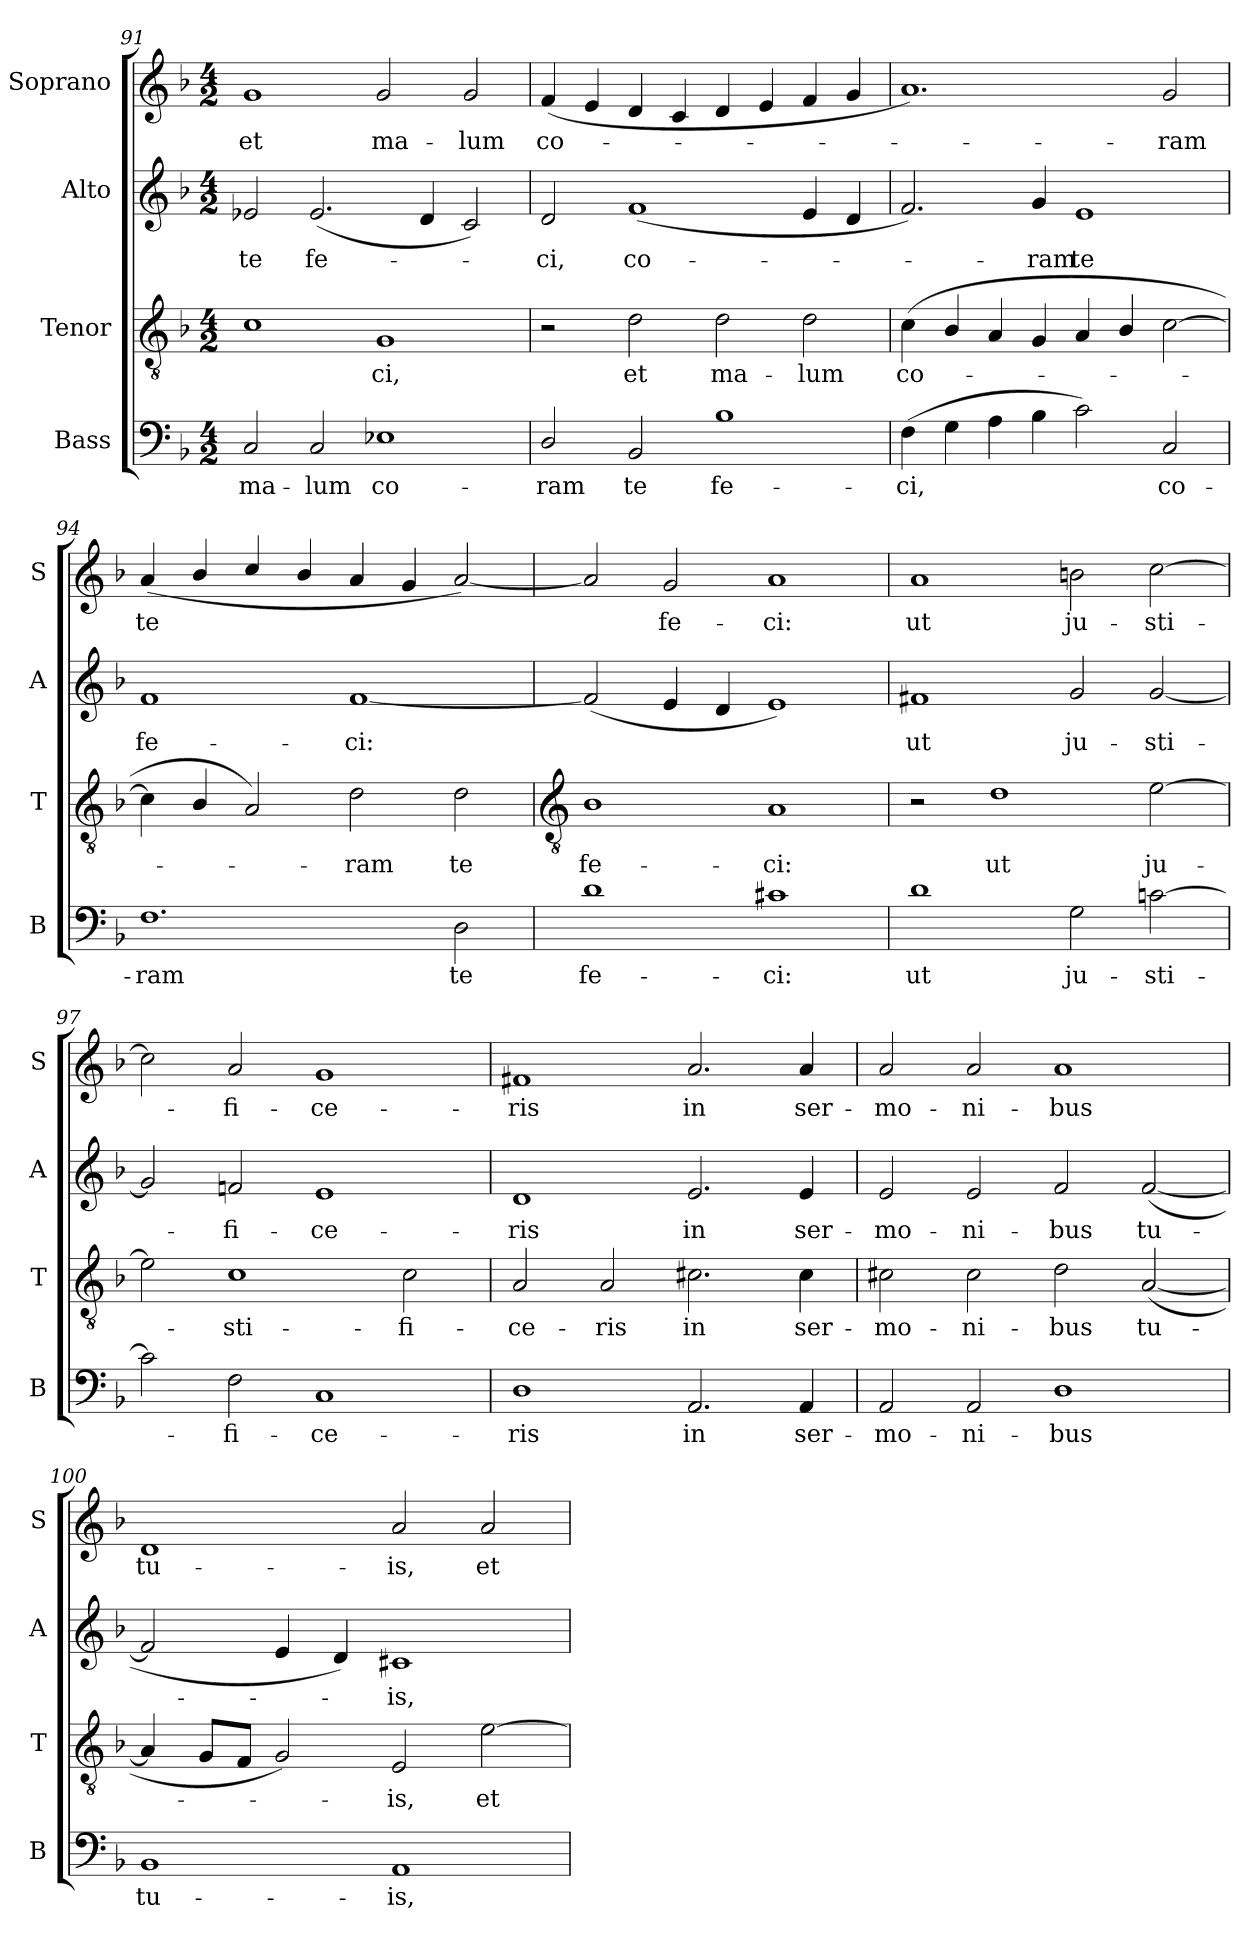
**kern	**text	**kern	**text	**kern	**text	**kern	**text
*part4	*part4	*part3	*part3	*part2	*part2	*part1	*part1
*staff4	*staff4	*staff3	*staff3	*staff2	*staff2	*staff1	*staff1
*I"Bass	*	*I"Tenor	*	*I"Alto	*	*I"Soprano	*
*I'B	*	*I'T	*	*I'A	*	*I'S	*
*clefF4	*	*clefGv2	*	*clefG2	*	*clefG2	*
*k[b-]	*	*k[b-]	*	*k[b-]	*	*k[b-]	*
*F:	*	*F:	*	*F:	*	*F:	*
*M4/2	*	*M4/2	*	*M4/2	*	*M4/2	*
=91	=91	=91	=91	=91	=91	=91	=91
!	!LO:LY:b	!	!	!	!LO:LY:b	!	!LO:LY:b
2C	ma-	1c	.	2e-X	te	1g	et
!	!LO:LY:b	!	!	!	!LO:LY:b	!	!
2C	-lum	.	.	(<2.e-	fe-	.	.
!	!LO:LY:b	!	!LO:LY:b	!	!	!	!LO:LY:b
1E-X	co-	1G	ci,	.	.	2g	ma-
.	.	.	.	4d	.	.	.
!	!	!	!	!	!	!	!LO:LY:b
.	.	.	.	2c)	.	2g	-lum
=92	=92	=92	=92	=92	=92	=92	=92
!	!LO:LY:b	!	!	!	!LO:LY:b	!	!LO:LY:b
2D/	-ram	2r	.	2d	ci,	(<4f	co-
.	.	.	.	.	.	4e	.
!	!LO:LY:b	!	!LO:LY:b	!	!LO:LY:b	!	!
2BB-	te	2d	et	(<1f	co-	4d	.
.	.	.	.	.	.	4c	.
!	!LO:LY:b	!	!LO:LY:b	!	!	!	!
1B-	fe-	2d	ma-	.	.	4d	.
.	.	.	.	.	.	4e	.
!	!	!	!LO:LY:b	!	!	!	!
.	.	2d	-lum	4e	.	4f	.
.	.	.	.	4d	.	4g	.
=93	=93	=93	=93	=93	=93	=93	=93
!	!LO:LY:b	!	!LO:LY:b	!	!	!	!
(>4F	-ci,	(<4c	co-	2.f)	.	1.a)	.
4G	.	4B-/	.	.	.	.	.
4A	.	4A	.	.	.	.	.
!	!	!	!	!	!LO:LY:b	!	!
4B-	.	4G	.	4g	ram	.	.
!	!	!	!	!	!LO:LY:b	!	!
2c)	.	4A	.	1e	te	.	.
.	.	4B-/	.	.	.	.	.
!	!LO:LY:b	!	!	!	!	!	!LO:LY:b
2C	co-	[2c\	.	.	.	2g	ram
=94	=94	=94	=94	=94	=94	=94	=94
!	!LO:LY:b	!	!	!	!LO:LY:b	!	!LO:LY:b
1.F	-ram	4c\]	.	1f	fe-	(<4a	te
.	.	4B-/	.	.	.	4b-/	.
.	.	2A)	.	.	.	4cc/	.
.	.	.	.	.	.	4b-/	.
!	!	!	!LO:LY:b	!	!LO:LY:b	!	!
.	.	2d	ram	[1f	-ci:	4a	.
.	.	.	.	.	.	4g	.
!	!LO:LY:b	!	!LO:LY:b	!	!	!	!
2D	te	2d	te	.	.	[2a)	.
!!LO:LB:g=z
=95	=95	=95	=95	=95	=95	=95	=95
*	*	*clefGv2	*	*	*	*	*
!	!LO:LY:b	!	!LO:LY:b	!	!	!	!
1d	fe-	1B-	fe-	(<2f]	.	2a]	.
!	!	!	!	!	!	!	!LO:LY:b
.	.	.	.	4e	.	2g	fe-
.	.	.	.	4d	.	.	.
!	!LO:LY:b	!	!LO:LY:b	!	!	!	!LO:LY:b
1c#X	-ci:	1A	-ci:	1e)	.	1a	-ci:
=96	=96	=96	=96	=96	=96	=96	=96
!	!LO:LY:b	!	!	!	!LO:LY:b	!	!LO:LY:b
1d	ut	2r	.	1f#X	ut	1a	ut
!	!	!	!LO:LY:b	!	!	!	!
.	.	1d	ut	.	.	.	.
!	!LO:LY:b	!	!	!	!LO:LY:b	!	!LO:LY:b
2G	ju-	.	.	2g	ju-	2bn	ju-
!	!LO:LY:b	!	!LO:LY:b	!	!LO:LY:b	!	!LO:LY:b
[2cn	-sti-	[2e	ju-	[2g	-sti-	[2cc	-sti-
=97	=97	=97	=97	=97	=97	=97	=97
2c]	.	2e]	.	2g]	.	2cc]	.
!	!LO:LY:b	!	!LO:LY:b	!	!LO:LY:b	!	!LO:LY:b
2F	fi-	1c	sti-	2fn	fi-	2a	fi-
!	!LO:LY:b	!	!	!	!LO:LY:b	!	!LO:LY:b
1C	-ce-	.	.	1e	-ce-	1g	-ce-
!	!	!	!LO:LY:b	!	!	!	!
.	.	2c	-fi-	.	.	.	.
=98	=98	=98	=98	=98	=98	=98	=98
!	!LO:LY:b	!	!LO:LY:b	!	!LO:LY:b	!	!LO:LY:b
1D	-ris	2A	-ce-	1d	-ris	1f#X	-ris
!	!	!	!LO:LY:b	!	!	!	!
.	.	2A	-ris	.	.	.	.
!	!LO:LY:b	!	!LO:LY:b	!	!LO:LY:b	!	!LO:LY:b
2.AA	in	2.c#X	in	2.e	in	2.a	in
!	!LO:LY:b	!	!LO:LY:b	!	!LO:LY:b	!	!LO:LY:b
4AA	ser-	4c#	ser-	4e	ser-	4a	ser-
=99	=99	=99	=99	=99	=99	=99	=99
!	!LO:LY:b	!	!LO:LY:b	!	!LO:LY:b	!	!LO:LY:b
2AA	-mo-	2c#	-mo-	2e	-mo-	2a	-mo-
!	!LO:LY:b	!	!LO:LY:b	!	!LO:LY:b	!	!LO:LY:b
2AA	-ni-	2c#	-ni-	2e	-ni-	2a	-ni-
!	!LO:LY:b	!	!LO:LY:b	!	!LO:LY:b	!	!LO:LY:b
1D	-bus	2d	-bus	2f	-bus	1a	-bus
!	!	!	!LO:LY:b	!	!LO:LY:b	!	!
.	.	(<[2A	tu-	(<[2f	tu-	.	.
=100	=100	=100	=100	=100	=100	=100	=100
!	!LO:LY:b	!	!	!	!	!	!LO:LY:b
1BB-	tu-	4A]	.	2f]	.	1d	tu-
.	.	8GL	.	.	.	.	.
.	.	8FJ	.	.	.	.	.
.	.	2G)	.	4e	.	.	.
.	.	.	.	4d)	.	.	.
!	!LO:LY:b	!	!LO:LY:b	!	!LO:LY:b	!	!LO:LY:b
1AA	-is,	2E	is,	1c#X	is,	2a	-is,
!	!	!	!LO:LY:b	!	!	!	!LO:LY:b
.	.	[2e	et	.	.	2a	et
=	=	=	=	=	=	=	=
*-	*-	*-	*-	*-	*-	*-	*-
